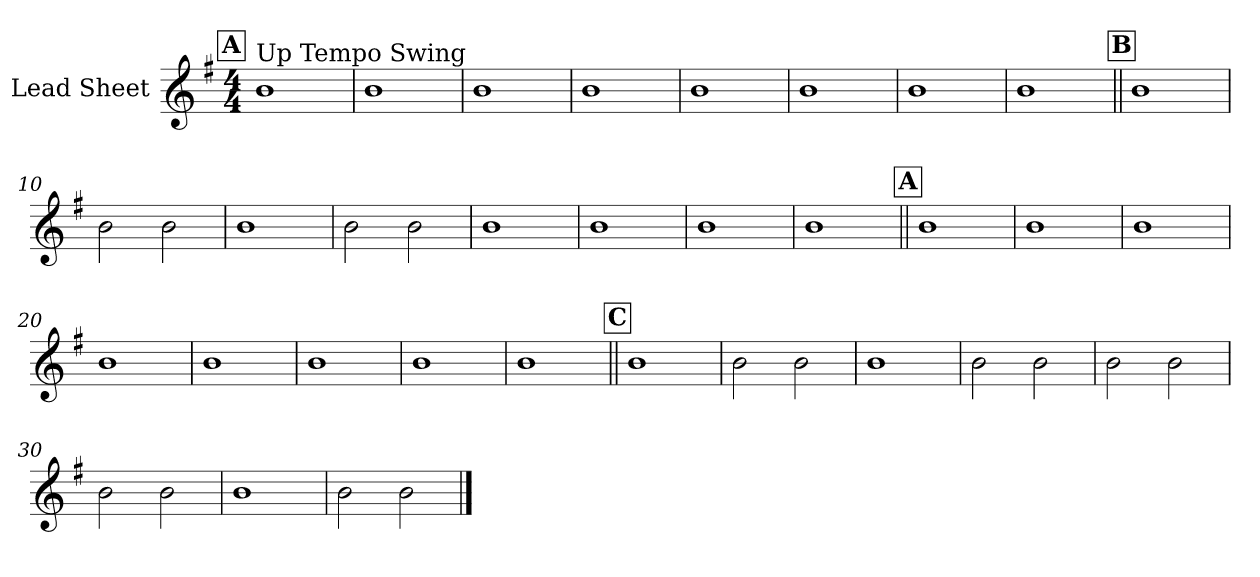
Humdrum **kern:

**kern
*part1
*staff1
*I"Lead Sheet
*clefG2
*k[f#]
*G:
*M4/4
!!LO:REH:place=s1:a:fs=14:t=A
=1
!LO:TX:a:t=Up Tempo Swing
1b
=2
1b
=3
1b
=4
1b
!!LO:LB:g=z
=5
1b
=6
1b
=7
1b
=8
1b
!!LO:LB:g=z
!!LO:REH:place=s1:a:fs=14:t=B
=9||
1b
=10
2b\
2b\
=11
1b
=12
2b\
2b\
!!LO:LB:g=z
=13
1b
=14
1b
=15
1b
=16
1b
!!LO:LB:g=z
!!LO:REH:place=s1:a:fs=14:t=A
=17||
1b
=18
1b
=19
1b
=20
1b
!!LO:LB:g=z
=21
1b
=22
1b
=23
1b
=24
1b
!!LO:LB:g=z
!!LO:REH:place=s1:a:fs=14:t=C
=25||
1b
=26
2b\
2b\
=27
1b
=28
2b\
2b\
!!LO:LB:g=z
=29
2b\
2b\
=30
2b\
2b\
=31
1b
=32
2b\
2b\
==
*-
